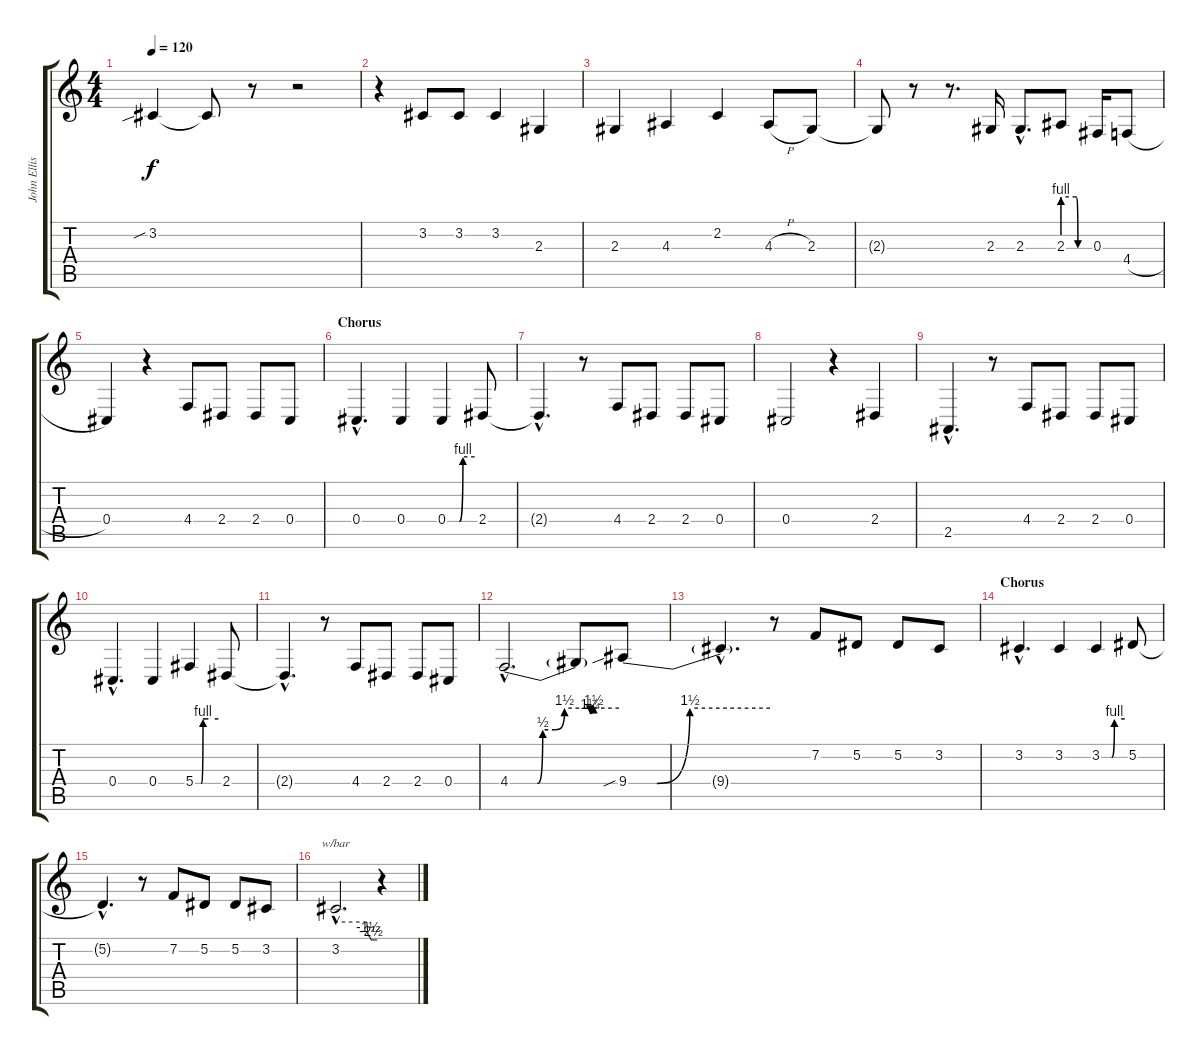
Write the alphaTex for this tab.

\track ("John Ellis - Vocals" "John Ellis") {instrument flute}
\staff {score tabs}
\tuning (Eb4 Bb3 Gb3 Db3 Ab2 Eb2) {hide}
\ts (4 4)
\tempo 120
\clef g2
\ks c
3.2{sib}.4{dy f} 3.2{t}.8 r.8 r.2 |
r.4 3.2.8 3.2.8 3.2.4 2.3.4 |
2.3.4 4.3.4 2.2.4 4.3{h}.8{volume 7} 2.3.8 |
2.3{t}.8 r.8{volume 13} r.8{d} 2.3.16 2.3{hac}.8{d} 2.3{be (custom 0 4 30 4 34 0 60 0)}.8 0.3.16 4.4{h}.8 |
0.4.4 r.4 4.4.8{volume 16} 2.4.8 2.4.8 0.4.8 |
\section ("" "Chorus")
0.4{hac}.4{d} 0.4.4 0.4{be (custom 0 0 26 0 34 4 60 4)}.4 2.4.8 |
2.4{hac t}.4{d} r.8 4.4.8 2.4.8 2.4.8 0.4.8 |
0.4.2{volume 6} r.4 2.4.4{volume 16} |
2.5{hac}.4{d} r.8 4.4.8 2.4.8 2.4.8 0.4.8 |
0.4{hac}.4{d} 0.4.4 5.4{be (custom 0 0 15 0 20 4 34 4 60 4)}.4 2.4.8 |
2.4{hac t}.4{d} r.8 4.4.8 2.4.8 2.4.8 0.4.8 |
4.4{be (custom 0 0 15 0 18 2 25 2 30 6 42 6 44 5 46 6 60 6) hac}.2{d} 4.4{t}.8 9.4{be (custom 0 0 12 0 26 6 60 6) sib}.8 |
9.4{hac t}.4{d volume 13} r.8 7.2.8{volume 16} 5.2.8 5.2.8 3.2.8 |
\section ("" "Chorus")
3.2{hac}.4{d} 3.2.4 3.2{be (custom 0 0 26 0 33 4 60 4)}.4 5.2.8 |
5.2{hac t}.4{d} r.8 7.2.8 5.2.8 5.2.8 3.2.8 |
3.2{hac}.2{d tbe (custom default 0 0 45 0 47 -6 49 -6 51 -10 60 -10) volume 9} r.4{volume 16}
